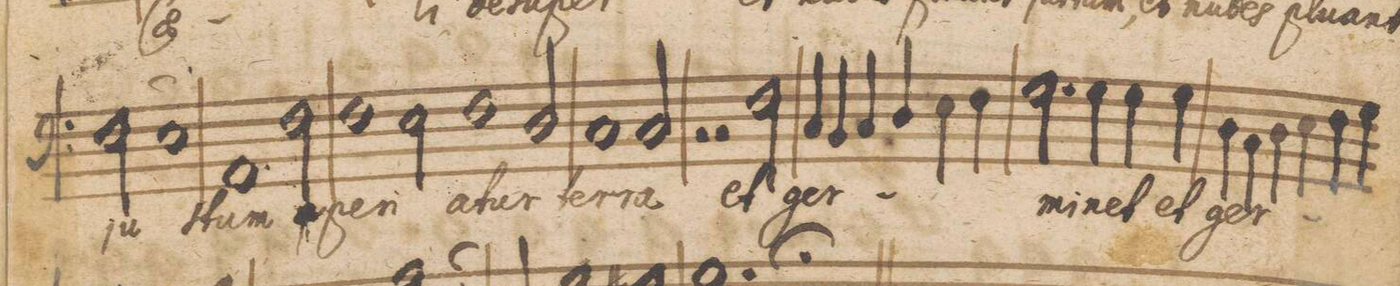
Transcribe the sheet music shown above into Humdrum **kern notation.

**kern	**text	**text
*I"Baſsus.	*	*
*clefF4	*	*
*k[]	*	*
*M3/2	*	*
(2F\	ju-	.
1E\)	.	.
=16	=16	=16
1AA/	-stum	.
2F\	a-	.
=17	=17	=17
1F\	-pe-	.
2E\	-ri-	.
=18	=18	=18
1F\	-a-	.
2D/	-tur	.
=19	=19	=19
1C/	ter-	.
2C/	-ra	.
=20	=20	=20
2r	.	.
2r	.	.
2F\	et	.
=21	=21	=21
4C/	ger-	.
4BB/	.	.
4C/	.	.
4D/	.	.
4E\	.	.
4F\	.	.
=22	=22	=22
2.G\	.	.
4G\	-mi-	.
4G\	-net	.
4G\	et	.
=23	=23	=23
4D\	ger-	.
4C\	.	.
4D\	.	.
4E\	.	.
4F\	.	.
4G\	.	.
=24	=24	=24
*-	*-	*-
